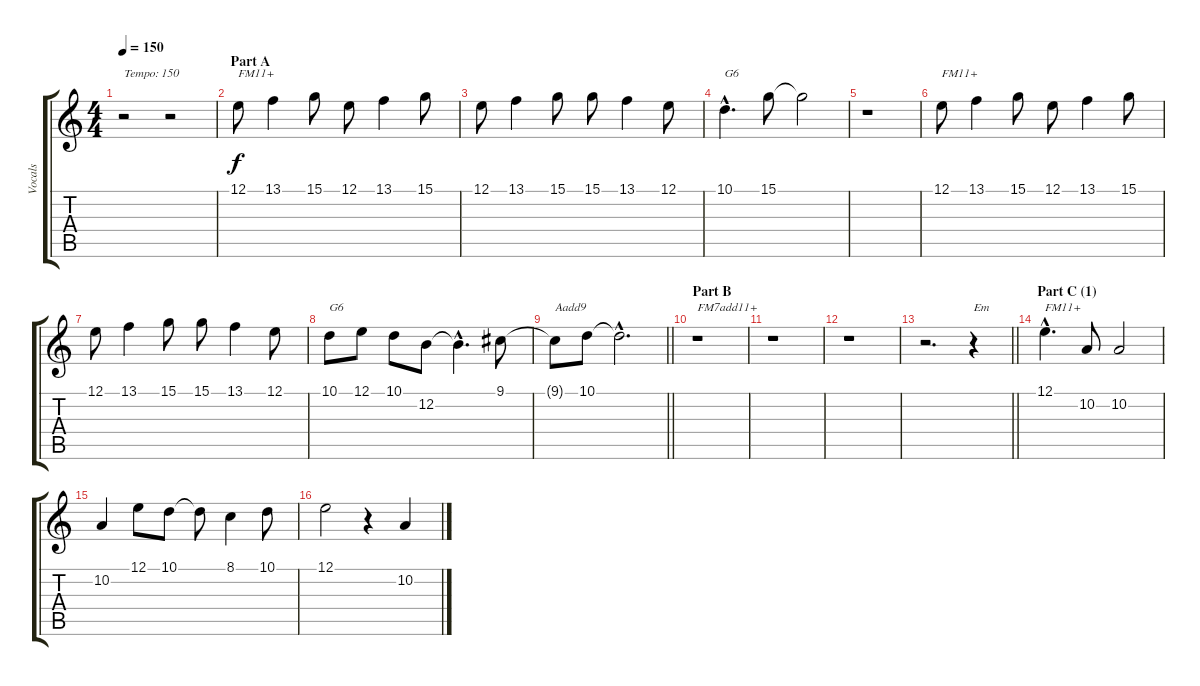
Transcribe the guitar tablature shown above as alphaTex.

\track ("Vocals" "Vocals") {instrument trumpet}
\staff {score tabs}
\tuning (E4 B3 G3 D3 A2 E2) {hide}
\ts (4 4)
\tempo 150
\clef g2
\ks c
r.2{txt "Tempo: 150" dy f instrument trumpet} r.2 |
\section ("" "Part A")
12.1.8{txt "FM11+"} 13.1.4 15.1.8 12.1.8 13.1.4 15.1.8 |
12.1.8 13.1.4 15.1.8 15.1.8 13.1.4 12.1.8 |
10.1{hac}.4{d txt "G6"} 15.1.8 15.1{t}.2 |
r.1 |
12.1.8{txt "FM11+"} 13.1.4 15.1.8 12.1.8 13.1.4 15.1.8 |
12.1.8 13.1.4 15.1.8 15.1.8 13.1.4 12.1.8 |
10.1.8{txt "G6"} 12.1.8 10.1.8 12.2.8 12.2{hac t}.4{d} 9.1.8 |
\barLineRight lightlight
9.1{t}.8{txt "Aadd9"} 10.1.8 10.1{hac t}.2{d} |
\section ("" "Part B")
r.1{txt "FM7add11+"} |
r.1 |
r.1 |
\barLineRight lightlight
r.2{d} r.4{txt "Em"} |
\section ("" "Part C (1)")
12.1{hac}.4{d txt "FM11+"} 10.2.8 10.2.2 |
10.2.4 12.1.8 10.1.8 10.1{t}.8 8.1.4 10.1.8 |
12.1.2 r.4 10.2.4
